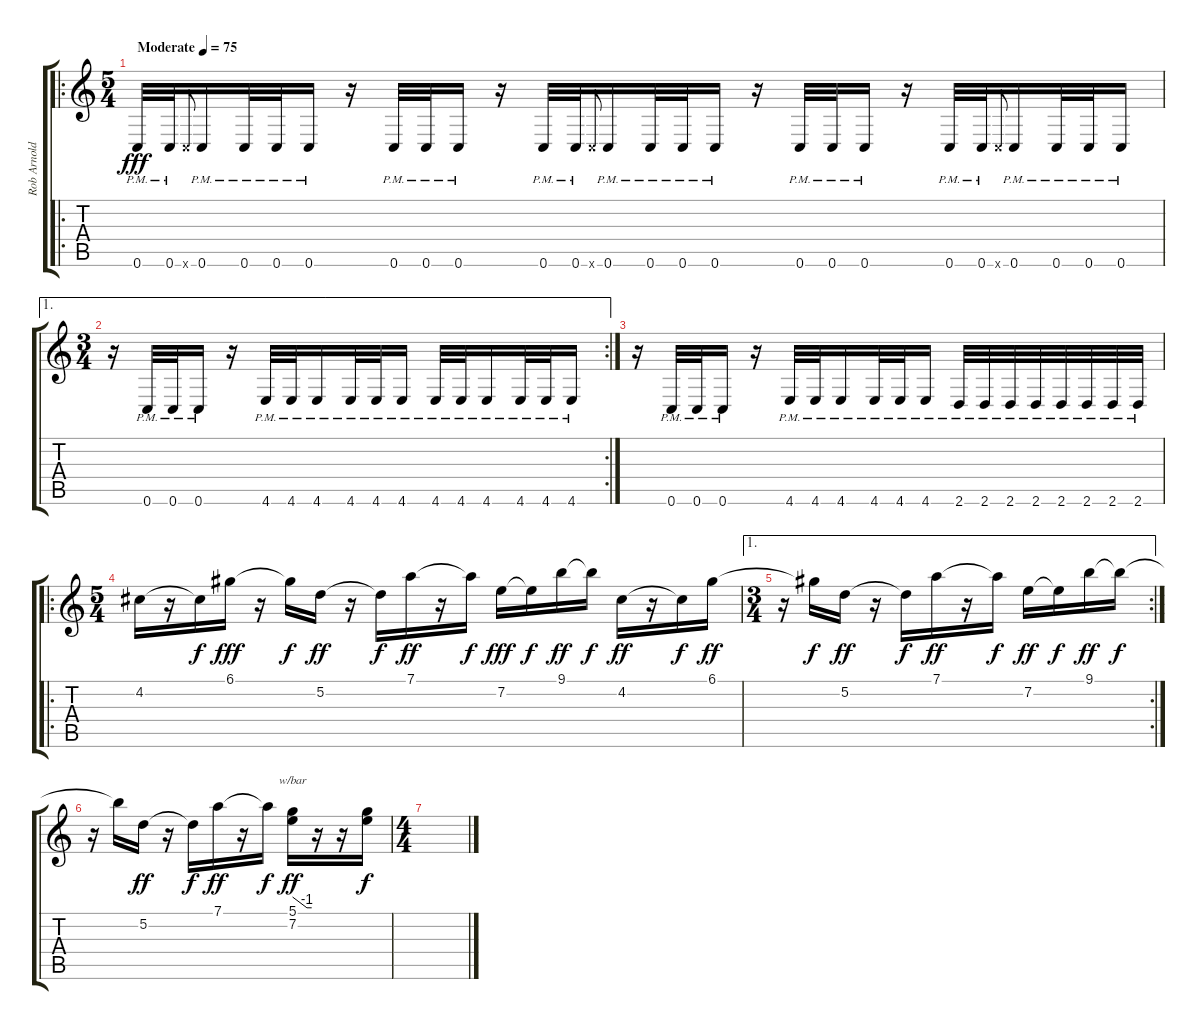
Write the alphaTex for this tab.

\track ("Rob Arnold" "Rob Arnold") {instrument distortionguitar}
\staff {score tabs}
\tuning (D4 A3 F3 C3 G2 C2) {hide}
\ro
\ts (5 4)
\tempo (75 "Moderate")
\clef g2
\ks c
0.6{pm}.32{dy fff instrument distortionguitar} 0.6{pm}.32 0.6{x}.8{gr onbeat} 0.6{pm}.16 0.6{pm}.32 0.6{pm}.32 0.6{pm}.16 r.16 0.6{pm}.32 0.6{pm}.32 0.6{pm}.16 r.16 0.6{pm}.32 0.6{pm}.32 0.6{x}.8{gr onbeat} 0.6{pm}.16 0.6{pm}.32 0.6{pm}.32 0.6{pm}.16 r.16 0.6{pm}.32 0.6{pm}.32 0.6{pm}.16 r.16 0.6{pm}.32 0.6{pm}.32 0.6{x}.8{gr onbeat} 0.6{pm}.16 0.6{pm}.32 0.6{pm}.32 0.6{pm}.16 |
\ae 1
\rc 2
\ts (3 4)
r.16 0.6{pm}.32 0.6{pm}.32 0.6{pm}.16 r.16 4.6{pm}.32 4.6{pm}.32 4.6{pm}.16 4.6{pm}.32 4.6{pm}.32 4.6{pm}.16 4.6{pm}.32 4.6{pm}.32 4.6{pm}.16 4.6{pm}.32 4.6{pm}.32 4.6{pm}.16 |
r.16 0.6{pm}.32 0.6{pm}.32 0.6{pm}.16 r.16 4.6{pm}.32 4.6{pm}.32 4.6{pm}.16 4.6{pm}.32 4.6{pm}.32 4.6{pm}.16 2.6{pm}.32 2.6{pm}.32 2.6{pm}.32 2.6{pm}.32 2.6{pm}.32 2.6{pm}.32 2.6{pm}.32 2.6{pm}.32 |
\ro
\ts (5 4)
4.2.16 r.16 4.2{t}.16{dy f} 6.1.16{dy fff} r.16 6.1{t}.16{dy f} 5.2.16{dy ff} r.16 5.2{t}.16{dy f} 7.1.16{dy ff} r.16 7.1{t}.16{dy f} 7.2.16{dy fff} 7.2{t}.16{dy f} 9.1.16{dy ff} 9.1{t}.16{dy f} 4.2.16{dy ff} r.16 4.2{t}.16{dy f} 6.1.16{dy ff} |
\ae 1
\rc 2
\ts (3 4)
r.16 6.1{t}.16{dy f} 5.2.16{dy ff} r.16 5.2{t}.16{dy f} 7.1.16{dy ff} r.16 7.1{t}.16{dy f} 7.2.16{dy ff} 7.2{t}.16{dy f} 9.1.16{dy ff} 9.1{t}.16{dy f} |
r.16 9.1{t}.16 5.2.16{dy ff} r.16 5.2{t}.16{dy f} 7.1.16{dy ff} r.16 7.1{t}.16{dy f} (5.1 7.2).16{tbe (custom default 0 0 45 -4 60 -4) dy ff} r.16 r.16 (5.1{t} 7.2{t}).16{dy f} |
\ts (4 4)
